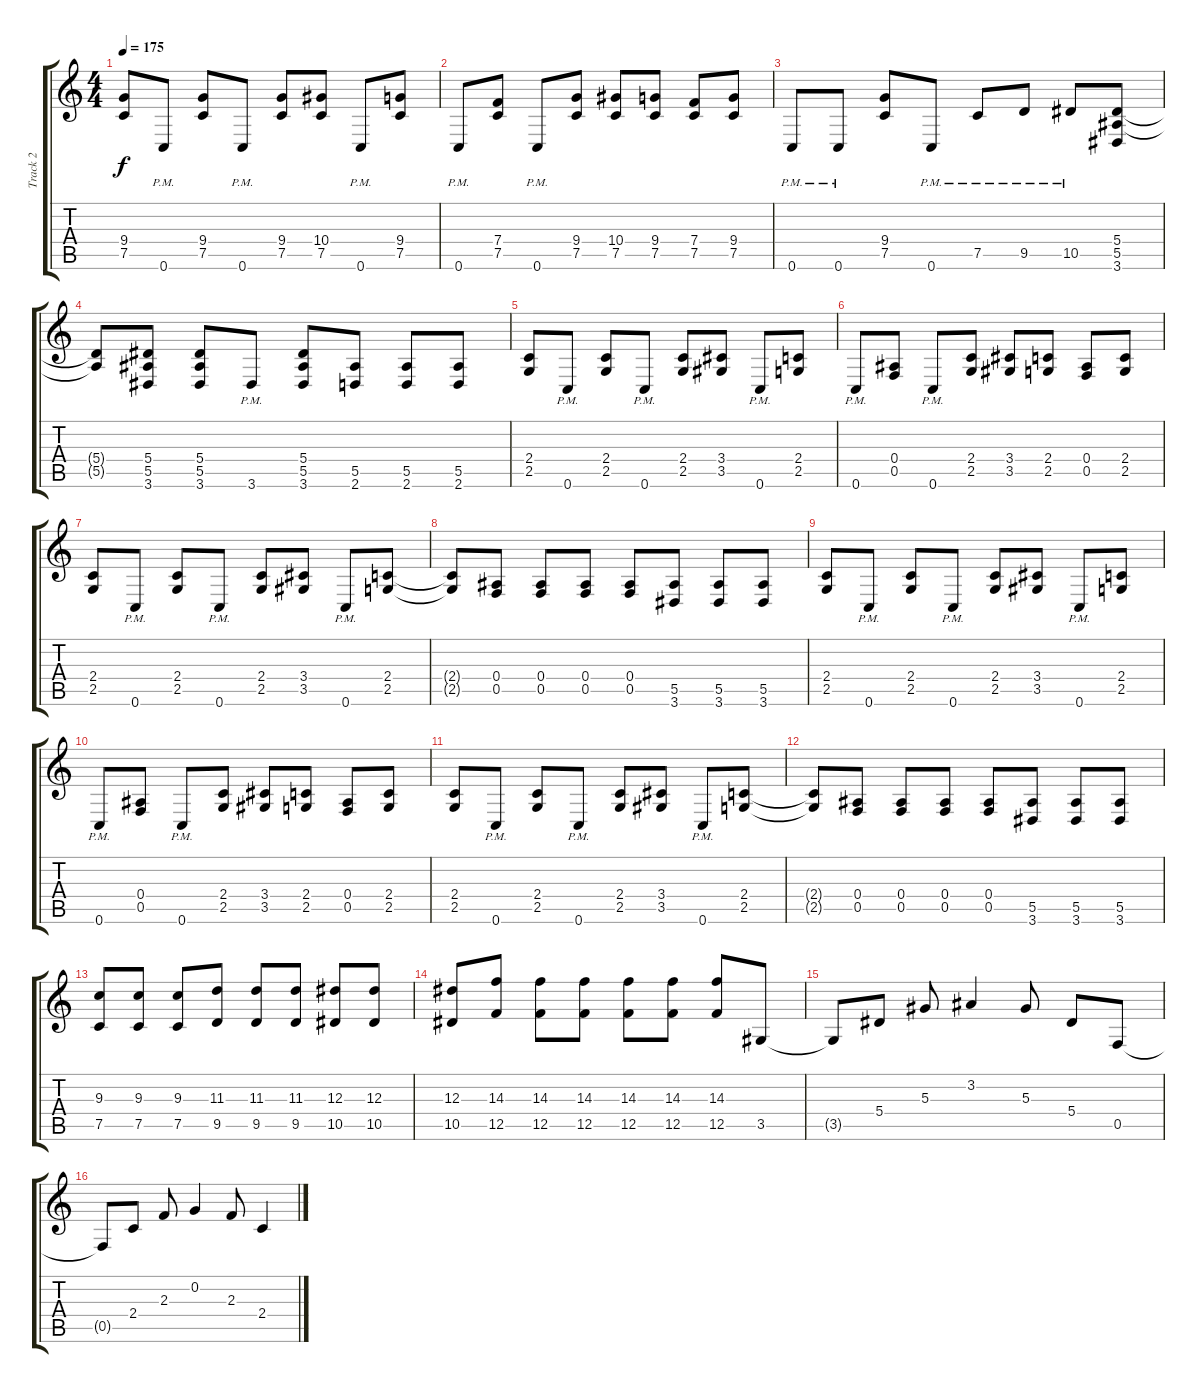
\track ("Track 2" "Track 2") {instrument distortionguitar}
\staff {score tabs}
\tuning (C4 G3 Eb3 Bb2 F2 C2) {hide}
\ts (4 4)
\tempo 175
\clef g2
\ks c
(9.4 7.5).8{dy f} 0.6{pm}.8 (9.4 7.5).8 0.6{pm}.8 (9.4 7.5).8 (10.4 7.5).8 0.6{pm}.8 (9.4 7.5).8 |
0.6{pm}.8 (7.4 7.5).8 0.6{pm}.8 (9.4 7.5).8 (10.4 7.5).8 (9.4 7.5).8 (7.4 7.5).8 (9.4 7.5).8 |
0.6{pm}.8 0.6{pm}.8 (9.4 7.5).8 0.6{pm}.8 7.5{pm}.8 9.5{pm}.8 10.5{pm}.8 (5.4 5.5 3.6).8 |
(5.4{t} 5.5{t}).8 (5.4 5.5 3.6).8 (5.4 5.5 3.6).8 3.6{pm}.8 (5.4 5.5 3.6).8 (5.5 2.6).8 (5.5 2.6).8 (5.5 2.6).8 |
(2.4 2.5).8 0.6{pm}.8 (2.4 2.5).8 0.6{pm}.8 (2.4 2.5).8 (3.4 3.5).8 0.6{pm}.8 (2.4 2.5).8 |
0.6{pm}.8 (0.4 0.5).8 0.6{pm}.8 (2.4 2.5).8 (3.4 3.5).8 (2.4 2.5).8 (0.4 0.5).8 (2.4 2.5).8 |
(2.4 2.5).8 0.6{pm}.8 (2.4 2.5).8 0.6{pm}.8 (2.4 2.5).8 (3.4 3.5).8 0.6{pm}.8 (2.4 2.5).8 |
(2.4{t} 2.5{t}).8 (0.4 0.5).8 (0.4 0.5).8 (0.4 0.5).8 (0.4 0.5).8 (5.5 3.6).8 (5.5 3.6).8 (5.5 3.6).8 |
(2.4 2.5).8 0.6{pm}.8 (2.4 2.5).8 0.6{pm}.8 (2.4 2.5).8 (3.4 3.5).8 0.6{pm}.8 (2.4 2.5).8 |
0.6{pm}.8 (0.4 0.5).8 0.6{pm}.8 (2.4 2.5).8 (3.4 3.5).8 (2.4 2.5).8 (0.4 0.5).8 (2.4 2.5).8 |
(2.4 2.5).8 0.6{pm}.8 (2.4 2.5).8 0.6{pm}.8 (2.4 2.5).8 (3.4 3.5).8 0.6{pm}.8 (2.4 2.5).8 |
(2.4{t} 2.5{t}).8 (0.4 0.5).8 (0.4 0.5).8 (0.4 0.5).8 (0.4 0.5).8 (5.5 3.6).8 (5.5 3.6).8 (5.5 3.6).8 |
(9.3 7.5).8 (9.3 7.5).8 (9.3 7.5).8 (11.3 9.5).8 (11.3 9.5).8 (11.3 9.5).8 (12.3 10.5).8 (12.3 10.5).8 |
(12.3 10.5).8 (14.3 12.5).8 (14.3 12.5).8 (14.3 12.5).8 (14.3 12.5).8 (14.3 12.5).8 (14.3 12.5).8 3.5.8 |
3.5{t}.8 5.4.8 5.3.8 3.2.4 5.3.8 5.4.8 0.5.8 |
0.5{t}.8 2.4.8 2.3.8 0.2.4 2.3.8 2.4.4
